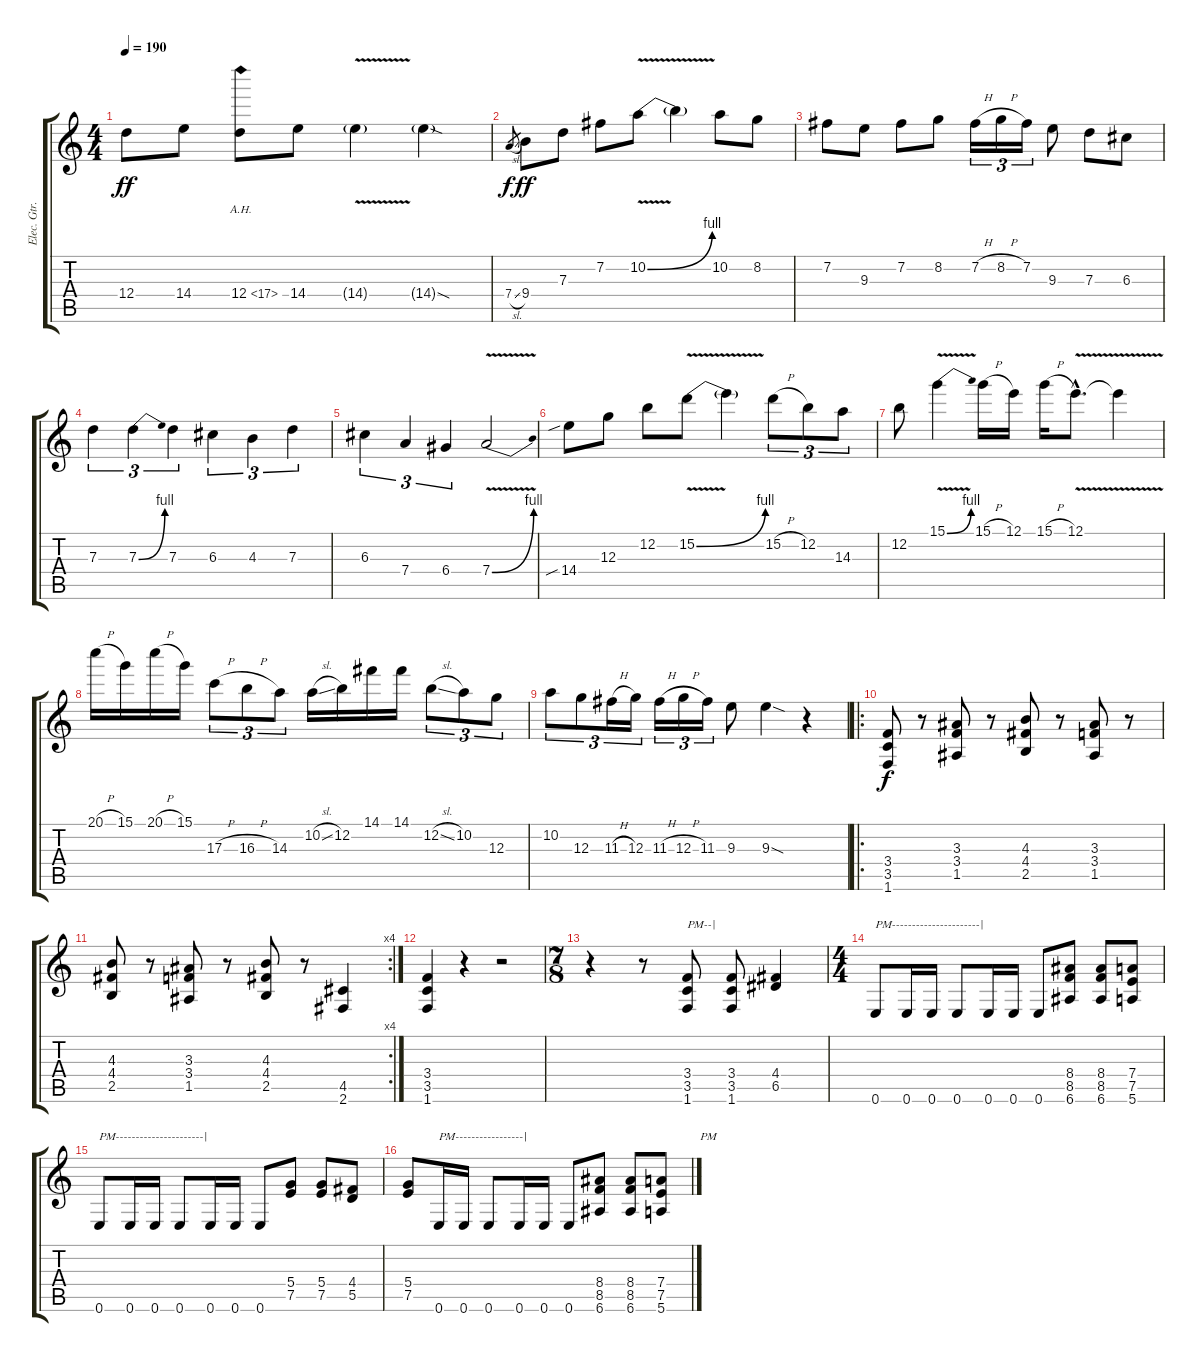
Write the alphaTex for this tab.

\track ("Elec. Gtr. II(w solos)" "Elec. Gtr.") {instrument distortionguitar}
\staff {score tabs}
\tuning (E4 B3 G3 D3 A2 E2) {hide}
\ts (4 4)
\tempo 190
\clef g2
\ks c
12.4.8{dy ff instrument distortionguitar} 14.4.8 12.4{ah 5}.8 14.4.8 14.4{v g}.4 14.4{sod g}.4 |
7.4{sl}.8{gr dy f} 9.4.8{dy ff} 7.3.8 7.2.8 10.2{be (bend 0 0 60 4) v}.8 10.2{t}.4 10.2.8 8.2.8 |
7.2.8 9.3.8 7.2.8 8.2.8 7.2{h}.16{tu (3 2)} 8.2{h}.16{tu (3 2)} 7.2.16{tu (3 2)} 9.3.8 7.3.8 6.3.8 |
7.3.4{tu (3 2)} 7.3{be (bend 0 0 60 4)}.4{tu (3 2)} 7.3.4{tu (3 2)} 6.3.4{tu (3 2)} 4.3.4{tu (3 2)} 7.3.4{tu (3 2)} |
6.3.4{tu (3 2)} 7.4.4{tu (3 2)} 6.4.4{tu (3 2)} 7.4{be (bend 0 0 60 4) v}.2 |
14.4{sib}.8 12.3.8 12.2.8 15.2{be (bend 0 0 60 4) v}.8 15.2{t}.4 15.2{h}.8{tu (3 2)} 12.2.8{tu (3 2)} 14.3.8{tu (3 2)} |
12.2.8 15.1{be (bend 0 0 60 4) v}.4 15.1{h}.16 12.1.16 15.1{h}.16 12.1{v hac}.8{d} 12.1{t}.4 |
20.1{h}.16 15.1.16 20.1{h}.16 15.1.16 17.3{h}.8{tu (3 2)} 16.3{h}.8{tu (3 2)} 14.3.8{tu (3 2)} 10.2{sl}.16 12.2.16 14.1.16 14.1.16 12.2{sl}.8{tu (3 2)} 10.2.8{tu (3 2)} 12.3.8{tu (3 2)} |
10.2.8{tu (3 2)} 12.3.8{tu (3 2)} 11.3{h}.16{tu (3 2)} 12.3.16{tu (3 2)} 11.3{h}.16{tu (3 2)} 12.3{h}.16{tu (3 2)} 11.3.16{tu (3 2)} 9.3.8 9.3{sod}.4 r.4 |
\ro
(3.4 3.5 1.6).8{dy f} r.8 (3.3 3.4 1.5).8 r.8 (4.3 4.4 2.5).8 r.8 (3.3 3.4 1.5).8 r.8 |
\rc 4
(4.3 4.4 2.5).8 r.8 (3.3 3.4 1.5).8 r.8 (4.3 4.4 2.5).8 r.8 (4.5 2.6).4 |
(3.4 3.5 1.6).4 r.4 r.2 |
\ts (7 8)
r.4 r.8 (3.4 3.5 1.6).8{txt "PM--|" instrument overdrivenguitar} (3.4 3.5 1.6).8 (4.4 6.5).4{instrument distortionguitar} |
\ts (4 4)
0.6.8{txt "PM----------------------|"} 0.6.16 0.6.16 0.6.8 0.6.16 0.6.16 0.6.8 (8.4 8.5 6.6).8 (8.4 8.5 6.6).8 (7.4 7.5 5.6).8 |
0.6.8{txt "PM----------------------|"} 0.6.16 0.6.16 0.6.8 0.6.16 0.6.16 0.6.8 (5.4 7.5).8 (5.4 7.5).8 (4.4 5.5).8 |
(5.4 7.5).8 0.6.16{txt "PM-----------------|"} 0.6.16 0.6.8 0.6.16 0.6.16 0.6.8 (8.4 8.5 6.6).8 (8.4 8.5 6.6).8 (7.4 7.5 5.6).8{txt "             PM"}
